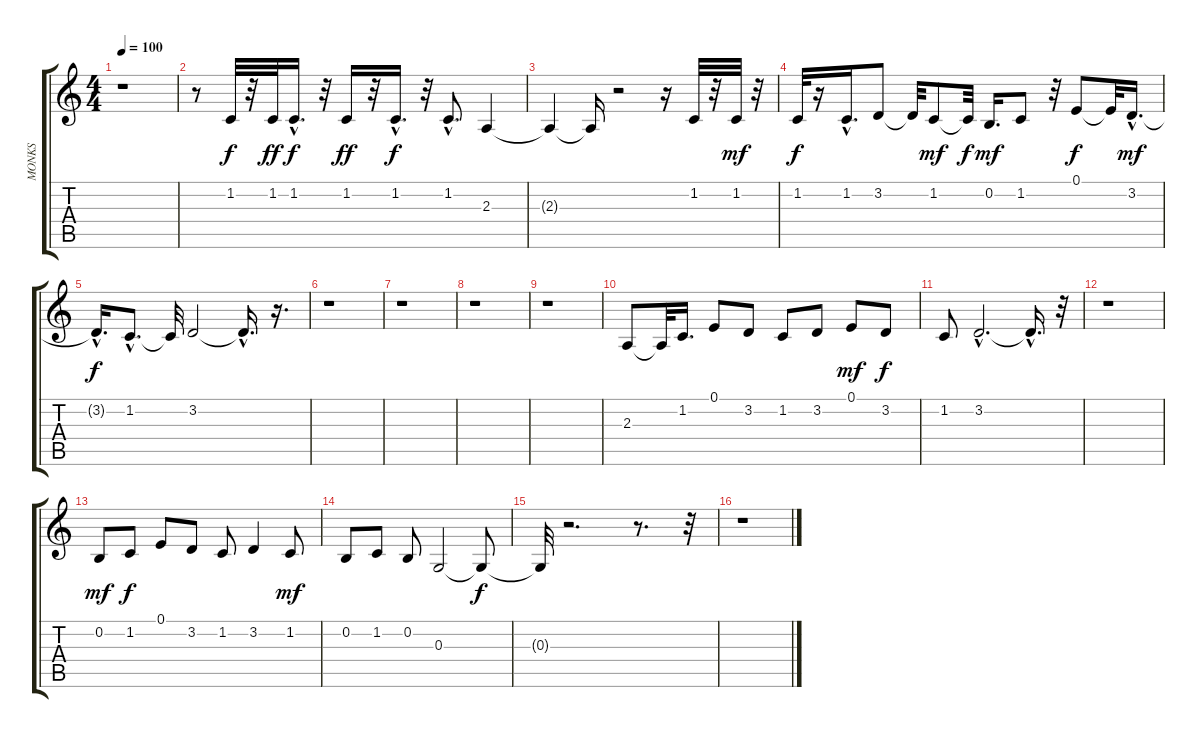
\track ("MONKS" "MONKS") {instrument choiraahs}
\staff {score tabs}
\tuning (E4 B3 G3 D3 A2 E2) {hide}
\ts (4 4)
\tempo 100
\clef g2
\ks c
r.1{dy f instrument choiraahs} |
r.8 1.2.32 r.32 1.2.32{dy ff} 1.2{hac}.16{d dy f} r.32 1.2.16{dy ff} r.32 1.2{hac}.16{d dy f} r.32 1.2{hac}.8{d} 2.3.4 |
2.3{t}.4 2.3{t}.16 r.2 r.16 1.2.32 r.32 1.2.32{dy mf} r.32 |
1.2.32{dy f} r.16 1.2{hac}.16{d} 3.2.8 3.2{t}.32 1.2.8{dy mf} 1.2{t}.32{dy f} 0.2.16{d dy mf} 1.2.8 r.32 0.1.8{dy f} 0.1{t}.32 3.2{hac}.16{d dy mf} |
3.2{hac t}.16{d dy f} 1.2{hac}.8{d} 1.2{t}.32 3.2.2 3.2{hac t}.16{d} r.16{d} |
r.1 |
r.1 |
r.1 |
r.1 |
2.3.8 2.3{t}.32 1.2.16{d} 0.1.8 3.2.8 1.2.8 3.2.8 0.1.8{dy mf} 3.2.8{dy f} |
1.2.8 3.2{hac}.2{d} 3.2{hac t}.16{d} r.32 |
r.1 |
0.2.8{dy mf} 1.2.8{dy f} 0.1.8 3.2.8 1.2.8 3.2.4 1.2.8{dy mf} |
0.2.8 1.2.8 0.2.8 0.3.2 0.3{t}.8{dy f} |
0.3{t}.32 r.2{d} r.8{d} r.32 |
r.1
